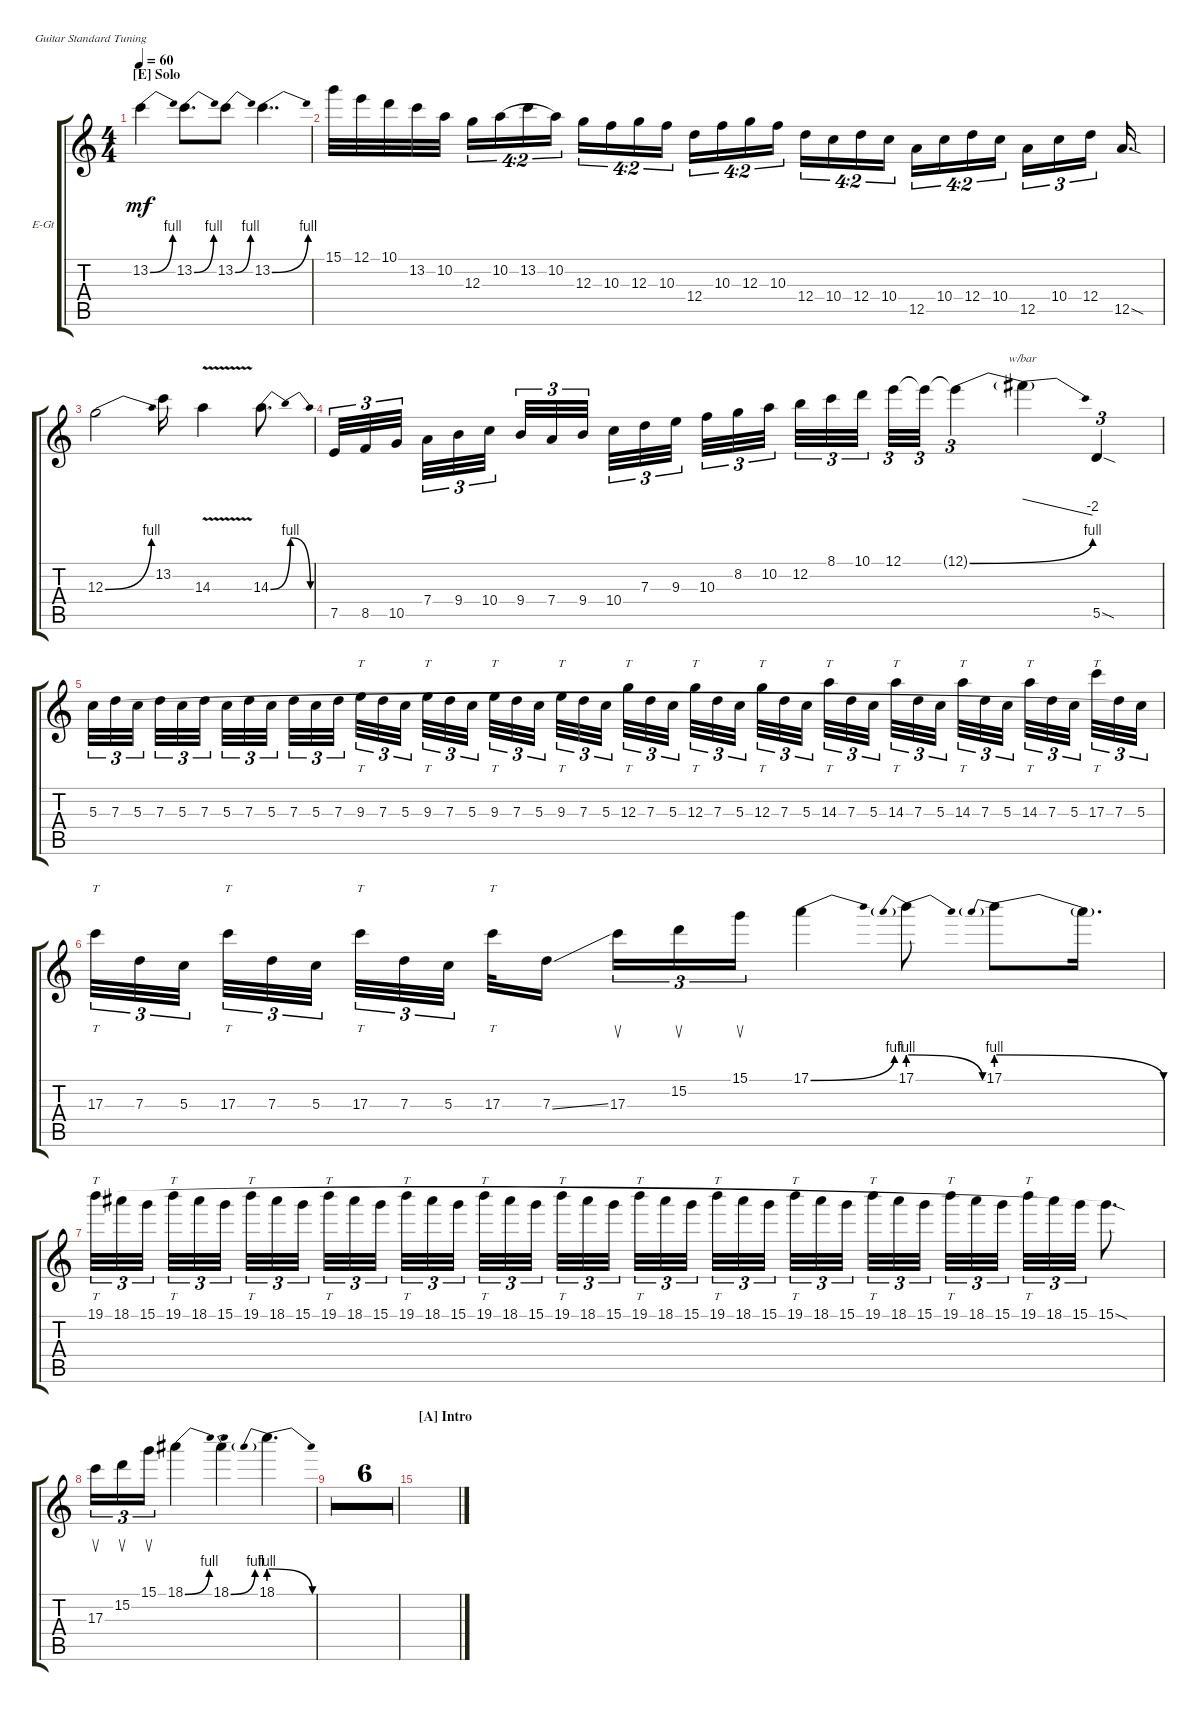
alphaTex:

\defaultSystemsLayout 4
\bracketExtendMode groupsimilarinstruments
\firstSystemTrackNameOrientation horizontal
\otherSystemsTrackNameOrientation horizontal
\track ("Guitar-Solo" "E-Gt") {multiBarRest instrument overdrivenguitar}
\staff {score tabs}
\tuning (E4 B3 G3 D3 A2 E2)
\ts (4 4)
\section ("E" "Solo")
\tempo 60
\clef g2
\ks c
13.2{be (bend 0 0 15 4)}.4{dy mf} 13.2{be (bend 0 0 15 4)}.8{d} 13.2{be (bend 0 0 15 4)}.8 13.2{be (bend 0 0 15 4)}.4{dd} |
15.1.32 12.1.32 10.1.32 13.2.32 10.2.32 12.3.16{tu (4 2)} 10.2.16{tu (4 2) legatoorigin} 13.2.16{tu (4 2) legatoorigin} 10.2.16{tu (4 2)} 12.3.16{tu (4 2)} 10.3.16{tu (4 2)} 12.3.16{tu (4 2)} 10.3.16{tu (4 2)} 12.4.16{tu (4 2)} 10.3.16{tu (4 2)} 12.3.16{tu (4 2)} 10.3.16{tu (4 2)} 12.4.16{tu (4 2)} 10.4.16{tu (4 2)} 12.4.16{tu (4 2)} 10.4.16{tu (4 2)} 12.5.16{tu (4 2)} 10.4.16{tu (4 2)} 12.4.16{tu (4 2)} 10.4.16{tu (4 2)} 12.5.16{tu (3 2)} 10.4.16{tu (3 2)} 12.4.16{tu (3 2)} 12.5{sod}.16{d} |
12.3{be (bend 0 0 15 4)}.2 13.2.16 14.3{v}.4 14.3{be (bendrelease 0 0 10.2 4 20.4 4 59.4 0)}.8{d} |
7.5.32{tu (3 2)} 8.5.32{tu (3 2)} 10.5.32{tu (3 2)} 7.4.32{tu (3 2)} 9.4.32{tu (3 2)} 10.4.32{tu (3 2)} 9.4.32{tu (3 2)} 7.4.32{tu (3 2)} 9.4.32{tu (3 2)} 10.4.32{tu (3 2)} 7.3.32{tu (3 2)} 9.3.32{tu (3 2)} 10.3.32{tu (3 2)} 8.2.32{tu (3 2)} 10.2.32{tu (3 2)} 12.2.32{tu (3 2)} 8.1.32{tu (3 2)} 10.1.32{tu (3 2)} 12.1.32{tu (3 2)} 12.1{t}.32{tu (3 2)} 12.1{be (bend 0 0 15 4) t}.4{tu (3 2)} 12.1{t}.4{tbe (dive default 0 0 45 -8)} 5.5{sod}.4{tu (3 2)} |
5.3.32{tu (3 2) legatoorigin} 7.3.32{tu (3 2) legatoorigin} 5.3.32{tu (3 2) legatoorigin} 7.3.32{tu (3 2) legatoorigin} 5.3.32{tu (3 2) legatoorigin} 7.3.32{tu (3 2) legatoorigin} 5.3.32{tu (3 2) legatoorigin} 7.3.32{tu (3 2) legatoorigin} 5.3.32{tu (3 2) legatoorigin} 7.3.32{tu (3 2) legatoorigin} 5.3.32{tu (3 2) legatoorigin} 7.3.32{tu (3 2) legatoorigin} 9.3.32{tt tu (3 2) legatoorigin} 7.3.32{tu (3 2) legatoorigin} 5.3.32{tu (3 2) legatoorigin} 9.3.32{tt tu (3 2) legatoorigin} 7.3.32{tu (3 2) legatoorigin} 5.3.32{tu (3 2) legatoorigin} 9.3.32{tt tu (3 2) legatoorigin} 7.3.32{tu (3 2) legatoorigin} 5.3.32{tu (3 2) legatoorigin} 9.3.32{tt tu (3 2) legatoorigin} 7.3.32{tu (3 2) legatoorigin} 5.3.32{tu (3 2) legatoorigin} 12.3.32{tt tu (3 2) legatoorigin} 7.3.32{tu (3 2) legatoorigin} 5.3.32{tu (3 2) legatoorigin} 12.3.32{tt tu (3 2) legatoorigin} 7.3.32{tu (3 2) legatoorigin} 5.3.32{tu (3 2) legatoorigin} 12.3.32{tt tu (3 2) legatoorigin} 7.3.32{tu (3 2) legatoorigin} 5.3.32{tu (3 2) legatoorigin} 14.3.32{tt tu (3 2) legatoorigin} 7.3.32{tu (3 2) legatoorigin} 5.3.32{tu (3 2) legatoorigin} 14.3.32{tt tu (3 2) legatoorigin} 7.3.32{tu (3 2) legatoorigin} 5.3.32{tu (3 2) legatoorigin} 14.3.32{tt tu (3 2) legatoorigin} 7.3.32{tu (3 2) legatoorigin} 5.3.32{tu (3 2) legatoorigin} 14.3.32{tt tu (3 2) legatoorigin} 7.3.32{tu (3 2) legatoorigin} 5.3.32{tu (3 2) legatoorigin} 17.3.32{tt tu (3 2) legatoorigin} 7.3.32{tu (3 2) legatoorigin} 5.3.32{tu (3 2)} |
17.3.32{tt tu (3 2)} 7.3.32{tu (3 2)} 5.3.32{tu (3 2)} 17.3.32{tt tu (3 2)} 7.3.32{tu (3 2)} 5.3.32{tu (3 2)} 17.3.32{tt tu (3 2)} 7.3.32{tu (3 2)} 5.3.32{tu (3 2)} 17.3.32{tt} 7.3{ss}.16 17.3.16{su tu (3 2)} 15.2.16{su tu (3 2)} 15.1.16{su tu (3 2)} 17.1{be (bend 0 0 15 4)}.4 17.1{be (prebendrelease 0 4 15 0)}.8 17.1{be (prebendrelease 0 4 15 0)}.8 17.1{t}.16{d} |
19.1.32{tt tu (3 2) legatoorigin} 18.1.32{tu (3 2) legatoorigin} 15.1.32{tu (3 2) legatoorigin} 19.1.32{tt tu (3 2) legatoorigin} 18.1.32{tu (3 2) legatoorigin} 15.1.32{tu (3 2) legatoorigin} 19.1.32{tt tu (3 2) legatoorigin} 18.1.32{tu (3 2) legatoorigin} 15.1.32{tu (3 2) legatoorigin} 19.1.32{tt tu (3 2) legatoorigin} 18.1.32{tu (3 2) legatoorigin} 15.1.32{tu (3 2) legatoorigin} 19.1.32{tt tu (3 2) legatoorigin} 18.1.32{tu (3 2) legatoorigin} 15.1.32{tu (3 2) legatoorigin} 19.1.32{tt tu (3 2) legatoorigin} 18.1.32{tu (3 2) legatoorigin} 15.1.32{tu (3 2) legatoorigin} 19.1.32{tt tu (3 2) legatoorigin} 18.1.32{tu (3 2) legatoorigin} 15.1.32{tu (3 2) legatoorigin} 19.1.32{tt tu (3 2) legatoorigin} 18.1.32{tu (3 2) legatoorigin} 15.1.32{tu (3 2) legatoorigin} 19.1.32{tt tu (3 2) legatoorigin} 18.1.32{tu (3 2) legatoorigin} 15.1.32{tu (3 2) legatoorigin} 19.1.32{tt tu (3 2) legatoorigin} 18.1.32{tu (3 2) legatoorigin} 15.1.32{tu (3 2) legatoorigin} 19.1.32{tt tu (3 2) legatoorigin} 18.1.32{tu (3 2) legatoorigin} 15.1.32{tu (3 2) legatoorigin} 19.1.32{tt tu (3 2) legatoorigin} 18.1.32{tu (3 2) legatoorigin} 15.1.32{tu (3 2) legatoorigin} 19.1.32{tt tu (3 2) legatoorigin} 18.1.32{tu (3 2) legatoorigin} 15.1.32{tu (3 2) legatoorigin} 15.1{sod}.8{d} |
17.3.16{su tu (3 2)} 15.2.16{su tu (3 2)} 15.1.16{su tu (3 2)} 18.1{be (bend 0 0 15 4)}.4 18.1{be (bend 0 0 15 4)}.4 18.1{be (prebendrelease 0 4 15 0)}.4{d} |
|
|
|
|
|
|
\section ("A" "Intro")
